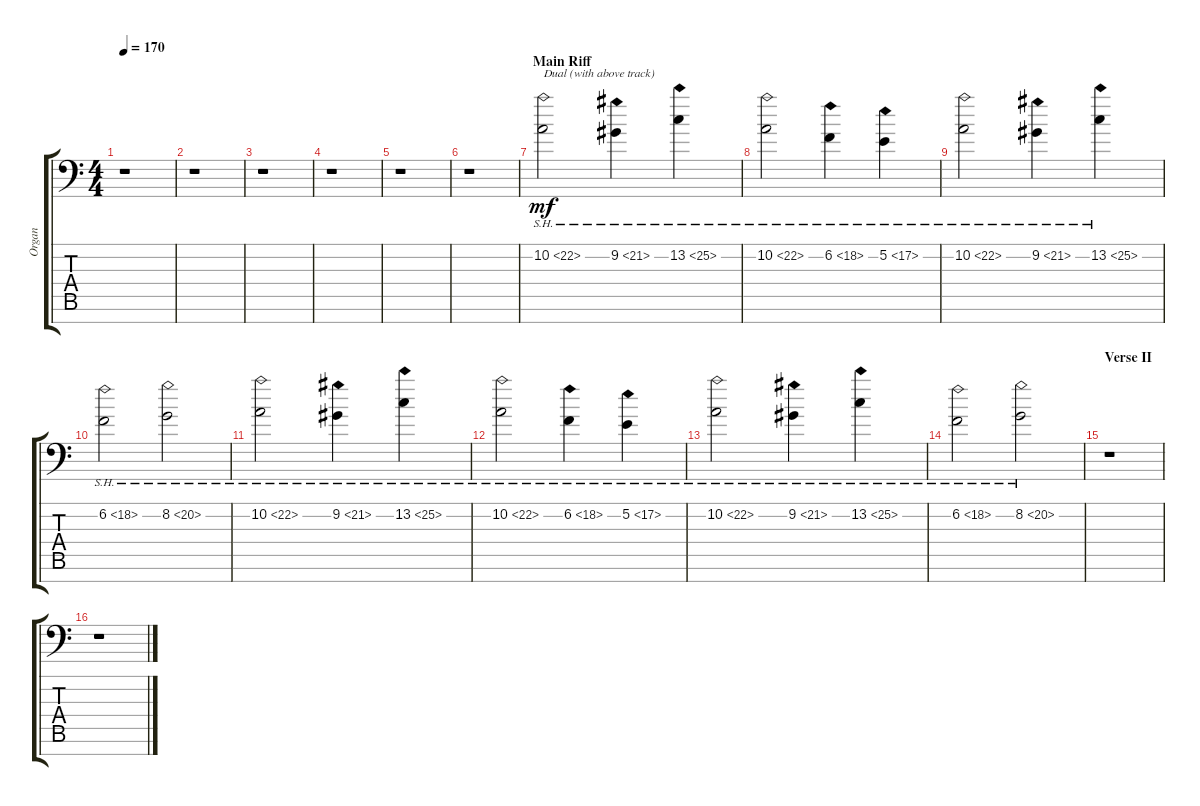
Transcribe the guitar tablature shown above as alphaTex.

\track ("Organ" "Organ") {instrument churchorgan}
\staff {score tabs}
\tuning (E4 B3 G3 D3 A2 E2 C-1) {hide}
\ts (4 4)
\tempo 170
\clef f4
\ks c
r.1{dy mf} |
r.1 |
r.1 |
r.1 |
r.1 |
r.1 |
\section ("" "Main Riff")
10.2{sh 12}.2{txt "Dual (with above track)"} 9.2{sh 12}.4 13.2{sh 12}.4 |
10.2{sh 12}.2 6.2{sh 12}.4 5.2{sh 12}.4 |
10.2{sh 12}.2 9.2{sh 12}.4 13.2{sh 12}.4 |
6.2{sh 12}.2 8.2{sh 12}.2 |
10.2{sh 12}.2 9.2{sh 12}.4 13.2{sh 12}.4 |
10.2{sh 12}.2 6.2{sh 12}.4 5.2{sh 12}.4 |
10.2{sh 12}.2 9.2{sh 12}.4 13.2{sh 12}.4 |
6.2{sh 12}.2 8.2{sh 12}.2 |
\section ("" "Verse II")
r.1 |
r.1
